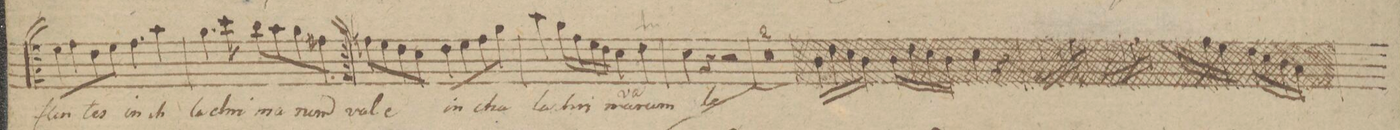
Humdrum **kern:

**kern	**text
*I"Canto	*
*clefC1	*
*k[f#c#g#]	*
*met(c)	*
*M4/4	*
8cc#\L	flen-
8dd\	.
8b\	-tes
8cc#\J	.
4.dd\	in
8ff#\	ch
=56	=56
4.ee\	la-
8aa\	-chri-
8gg#\L	-ma-
8ff#\	.
8ee\	-rum
8dd#X\J	.
=57	=57
8cc#\Lyy	flen-
8dd\yy	.
8b\yy	-tes
8cc#\Jyy	.
4.dd\yy	in
8ff#\yy	ch
=58	=58
4.ee\yy	la-
8aa\yy	-chri-
8gg#\Lyy	-ma-
8ff#\yy	.
8ee\yy	-rum
8dd#X\Jyy	.
=59	=59
8ddn\L	va-
8cc#\	.
8b\	-le
8a\J	.
8b\L	in
8cc#\	.
8dd\	cha
8ee\J	.
=60	=60
4ff#\	la-
16ee\LL	-chri-
16dd\	.
16cc#\	-ma-
16b\JJ	.
4a\	-rum
4b\	va-
=61	=61
4a\	-le
4r	.
2r	.
=62	=62
0r	.
=63	=63
=64	=64
*-	*-
